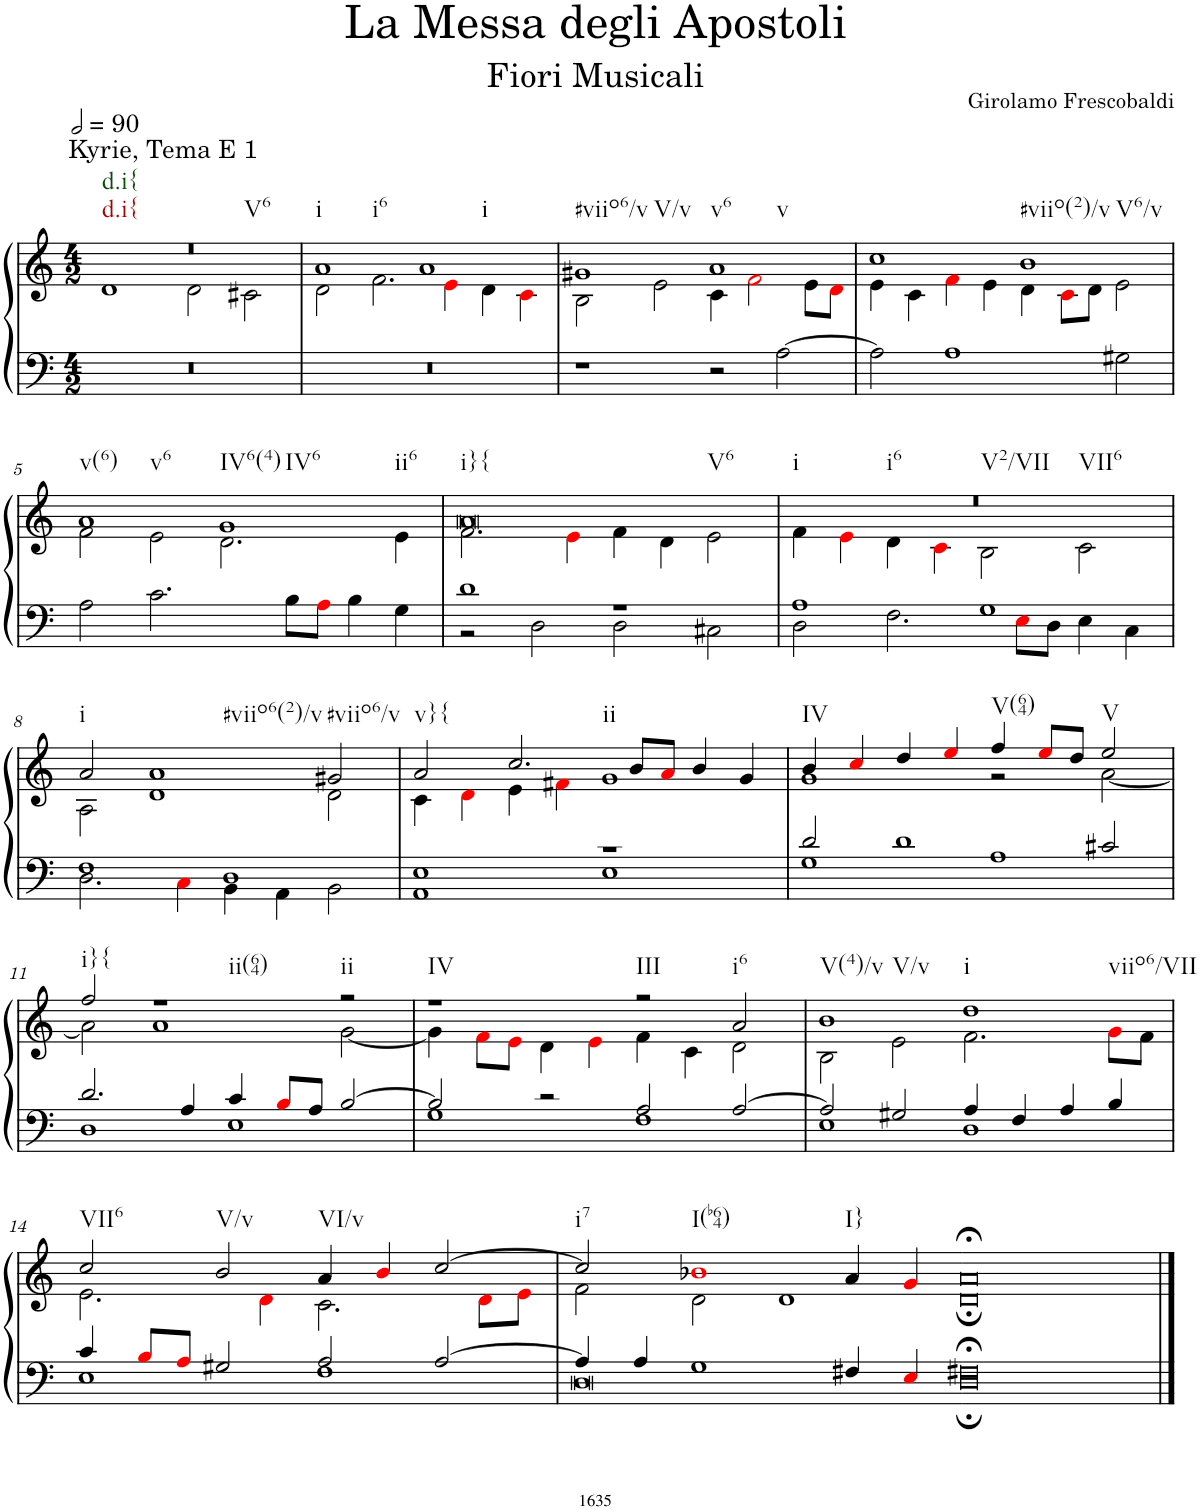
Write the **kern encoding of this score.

**kern	**kern
*part1	*part1
*staff2	*staff1
*I"Organ	*
*I'Org.	*
*clefF4	*clefG2
*k[]	*k[]
*M4/2	*M4/2
*MM180	*MM180
=1	=1
*	*^
!	!LO:TX:a:t=Kyrie, Tema E 1	!
!	!LO:TX:b:t=d.i{	!
!	!LO:TX:b:t=d.i{	!
!	!LO:TX:b:t=V6	!
0r	0r	1d
.	.	2d\
.	.	2c#X\
=2	=2	=2
!	!LO:TX:b:t=i	!
!	!LO:TX:b:t=i6	!
0r	1a	2d\
.	.	2.f\
!	!LO:TX:b:t=i	!
.	1a	.
.	.	4ei\
.	.	4d\
.	.	4ci\
=3	=3	=3
!	!LO:TX:b:t=#viio6/v	!
!	!LO:TX:b:t=V/v	!
1r	1g#X	2B\
.	.	2e\
!	!LO:TX:b:t=v6	!
!	!LO:TX:b:t=v	!
2r	1a	4c\
.	.	2fi\
[2A\	.	.
.	.	8e\L
.	.	8di\J
=4	=4	=4
2A\]	1cc	4e\
.	.	4c\
1A	.	4fi\
.	.	4e\
!	!LO:TX:b:t=#viio(2)/v	!
!	!LO:TX:b:t=V6/v	!
.	1b	4d\
.	.	8ci\L
.	.	8d\J
2G#X\	.	2e\
!!LO:LB:g=z	!!
=5	=5	=5
!	!LO:TX:b:t=v(6)	!
!	!LO:TX:b:t=v6	!
2A\	1a	2f\
2.c\	.	2e\
!	!LO:TX:b:t=IV6(4)	!
!	!LO:TX:b:t=IV6	!
!	!LO:TX:b:t=ii6	!
.	1g	2.d\
8B\L	.	.
8Ai\J	.	.
4B\	.	.
4G\	.	4e\
=6	=6	=6
*^	*	*
!	!	!LO:TX:b:t=i}{	!
!	!	!LO:TX:b:t=V6	!
1d	2r	0a	2.f\
.	2D\	.	.
.	.	.	4ei\
1r	2D\	.	4f\
.	.	.	4d\
.	2C#X\	.	2e\
=7	=7	=7	=7
!	!	!LO:TX:b:t=i	!
!	!	!LO:TX:b:t=i6	!
!	!	!LO:TX:b:t=V2/VII	!
!	!	!LO:TX:b:t=VII6	!
1A	2D\	0r	4f\
.	.	.	4ei\
.	2.F\	.	4d\
.	.	.	4ci\
1G	.	.	2B\
.	8Ei\L	.	.
.	8D\J	.	.
.	4E\	.	2c\
.	4C\	.	.
!!LO:LB:g=z	!!
=8	=8	=8	=8
!	!	!LO:TX:b:t=i	!
1F	2.D\	2a/	2A\
!	!	!LO:TX:b:t=#viio6(2)/v	!
.	.	1a	1d
.	4Ci\	.	.
1D	4BB\	.	.
.	4AA\	.	.
!	!	!LO:TX:b:t=#viio6/v	!
.	2BB\	2g#X/	2d\
=9	=9	=9	=9
!	!	!LO:TX:b:t=v}{	!
1E	1AA	2a/	4c\
.	.	.	4di\
!	!	!LO:TX:b:t=ii	!
.	.	2.cc/	4e\
.	.	.	4f#Xi\
1r	1E	.	1g
.	.	8b/L	.
.	.	8ai/J	.
.	.	4b/	.
.	.	4g/	.
=10	=10	=10	=10
!	!	!LO:TX:b:t=IV	!
2d/	1G	4b/	1g
.	.	4cci/	.
1d	.	4dd/	.
.	.	4eei/	.
!	!	!LO:TX:b:t=V(64)	!
.	1A	4ff/	2r
.	.	8eei/L	.
.	.	8dd/J	.
!	!	!LO:TX:b:t=V	!
2c#X/	.	2ee/	[2a\
!!LO:LB:g=z	!!
=11	=11	=11	=11
!	!	!LO:TX:b:t=i}{	!
2.d/	1D	2ff/	2a\]
!	!	!LO:TX:b:t=ii(64)	!
.	.	1r	1a
4A/	.	.	.
4c/	1E	.	.
8Bi/L	.	.	.
8A/J	.	.	.
!	!	!LO:TX:b:t=ii	!
[2B/	.	2r	[2g\
=12	=12	=12	=12
!	!	!LO:TX:b:t=IV	!
2B/]	1G	1r	4g\]
.	.	.	8fi\L
.	.	.	8ei\J
2r	.	.	4d\
.	.	.	4ei\
!	!	!LO:TX:b:t=III	!
2A/	1F	2r	4f\
.	.	.	4c\
!	!	!LO:TX:b:t=i6	!
[2A/	.	2a/	2d\
=13	=13	=13	=13
!	!	!LO:TX:b:t=V(4)/v	!
!	!	!LO:TX:b:t=V/v	!
2A/]	1E	1b	2B\
2G#X/	.	.	2e\
!	!	!LO:TX:b:t=i	!
!	!	!LO:TX:b:t=viio6/VII	!
4A/	1D	1dd	2.f\
4F/	.	.	.
4A/	.	.	.
4B/	.	.	8gi\L
.	.	.	8f\J
!!LO:LB:g=z	!!
=14	=14	=14	=14
!	!	!LO:TX:b:t=VII6	!
4c/	1E	2cc/	2.e\
8Bi/L	.	.	.
8Ai/J	.	.	.
!	!	!LO:TX:b:t=V/v	!
2G#X/	.	2b/	.
.	.	.	4di\
!	!	!LO:TX:b:t=VI/v	!
2A/	1F	4a/	2.c\
.	.	4bi/	.
[2A/	.	[2cc/	.
.	.	.	8di\L
.	.	.	8ei\J
=15	=15	=15	=15
!	!	!LO:TX:b:t=i7	!
4A/]	0D	2cc/]	2f\
4A/	.	.	.
!	!	!LO:TX:b:t=I(b64)	!
1G	.	1b-Xi	2d\
.	.	.	1d
!	!	!LO:TX:b:t=I}	!
4F#X/	.	4a/	.
4Ei/	.	4gi/	.
=16-	=16-	=16-	=16-
0F#X;<	0D;	0a;<	0d;
*v	*v	*	*
*	*v	*v
==	==
*-	*-
